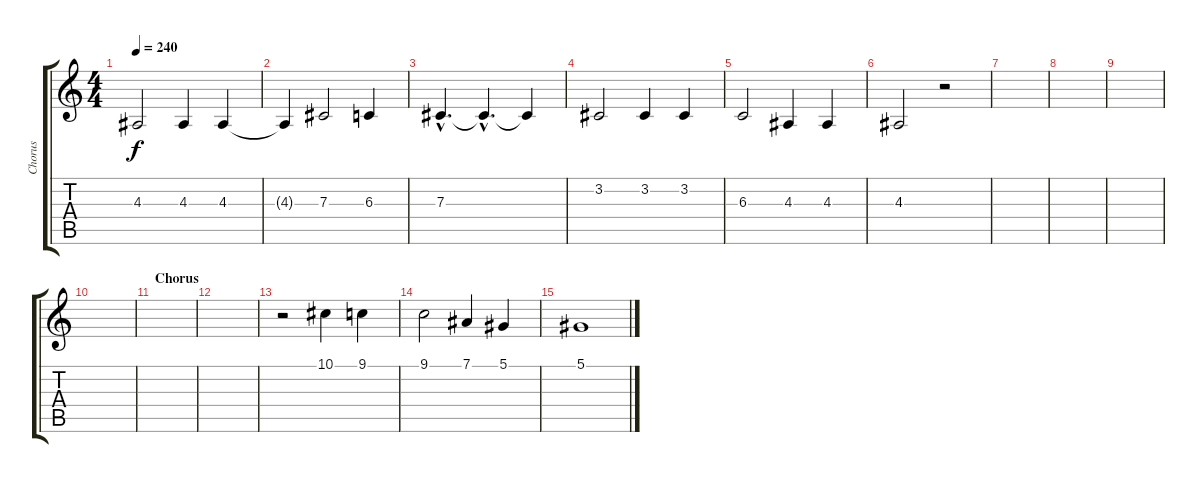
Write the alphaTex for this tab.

\track ("Chorus" "Chorus") {instrument lead6voice}
\staff {score tabs}
\tuning (Eb4 Bb3 Gb3 Db3 Ab2 Eb2) {hide}
\ts (4 4)
\tempo 240
\clef g2
\ks c
4.3.2{dy f} 4.3.4 4.3.4 |
4.3{t}.4 7.3.2 6.3.4 |
7.3{hac}.4{d} 7.3{hac t}.4{d} 7.3{t}.4 |
3.2.2 3.2.4 3.2.4 |
6.3.2 4.3.4 4.3.4 |
4.3.2 r.2 |
|
|
|
|
\section ("" "Chorus")
|
|
r.2 10.1.4 9.1.4 |
9.1.2 7.1.4 5.1.4 |
5.1.1
